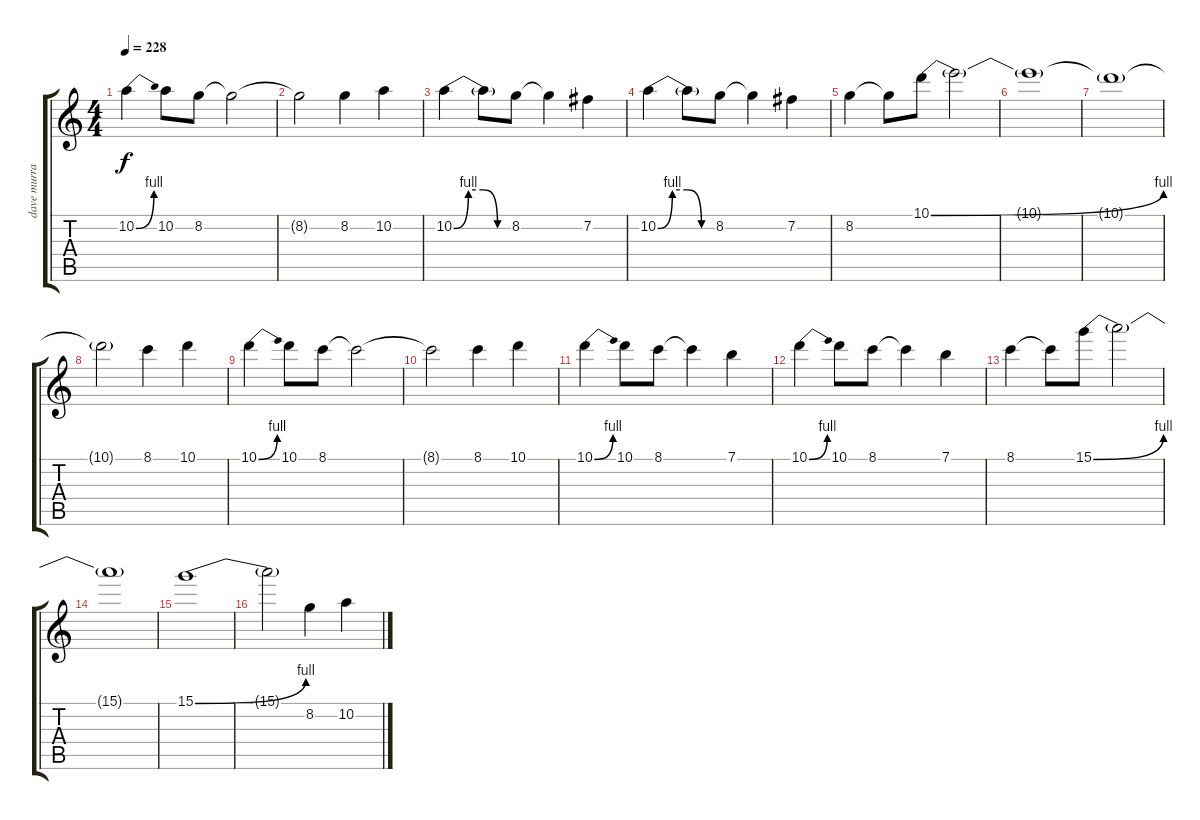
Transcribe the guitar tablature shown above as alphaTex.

\track ("dave murray" "dave murra") {instrument distortionguitar}
\staff {score tabs}
\tuning (E4 B3 G3 D3 A2 E2) {hide}
\ts (4 4)
\tempo 228
\clef g2
\ks c
10.2{be (bend 0 0 60 4)}.4{dy f} 10.2.8 8.2.8 8.2{t}.2 |
8.2{t}.2 8.2.4 10.2.4 |
10.2{be (custom 0 0 15 4 30 4 45 0 60 0)}.4 10.2{t}.8 8.2.8 8.2{t}.4 7.2.4 |
10.2{be (custom 0 0 15 4 30 4 45 0 60 0)}.4 10.2{t}.8 8.2.8 8.2{t}.4 7.2.4 |
8.2.4 8.2{t}.8 10.1{be (bend 0 0 60 4)}.8 10.1{t}.2 |
10.1{t}.1 |
10.1{t}.1 |
10.1{t}.2 8.1.4 10.1.4 |
10.1{be (bend 0 0 60 4)}.4 10.1.8 8.1.8 8.1{t}.2 |
8.1{t}.2 8.1.4 10.1.4 |
10.1{be (bend 0 0 60 4)}.4 10.1.8 8.1.8 8.1{t}.4 7.1.4 |
10.1{be (bend 0 0 60 4)}.4 10.1.8 8.1.8 8.1{t}.4 7.1.4 |
8.1.4 8.1{t}.8 15.1{be (bend 0 0 60 4)}.8 15.1{t}.2 |
15.1{t}.1 |
15.1{be (bend 0 0 60 4)}.1 |
15.1{t}.2 8.2.4 10.2.4
